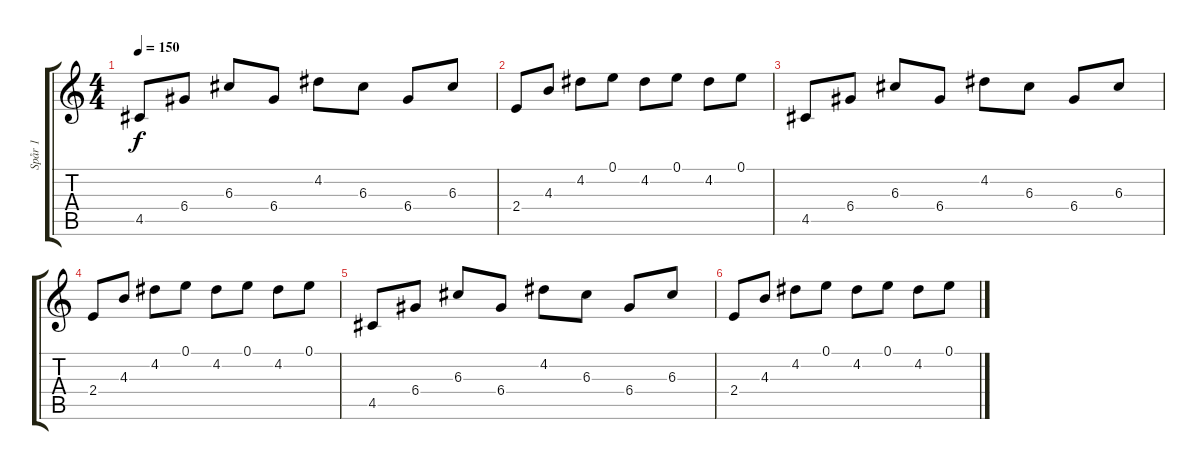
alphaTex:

\track ("Spår 1" "Spår 1") {instrument electricguitarclean}
\staff {score tabs}
\tuning (E4 B3 G3 D3 A2 E2) {hide}
\ts (4 4)
\tempo 150
\clef g2
\ks c
4.5.8{dy f instrument electricguitarclean} 6.4.8 6.3.8 6.4.8 4.2.8 6.3.8 6.4.8 6.3.8 |
2.4.8 4.3.8 4.2.8 0.1.8 4.2.8 0.1.8 4.2.8 0.1.8 |
4.5.8 6.4.8 6.3.8 6.4.8 4.2.8 6.3.8 6.4.8 6.3.8 |
2.4.8 4.3.8 4.2.8 0.1.8 4.2.8 0.1.8 4.2.8 0.1.8 |
4.5.8 6.4.8 6.3.8 6.4.8 4.2.8 6.3.8 6.4.8 6.3.8 |
2.4.8 4.3.8 4.2.8 0.1.8 4.2.8 0.1.8 4.2.8 0.1.8
